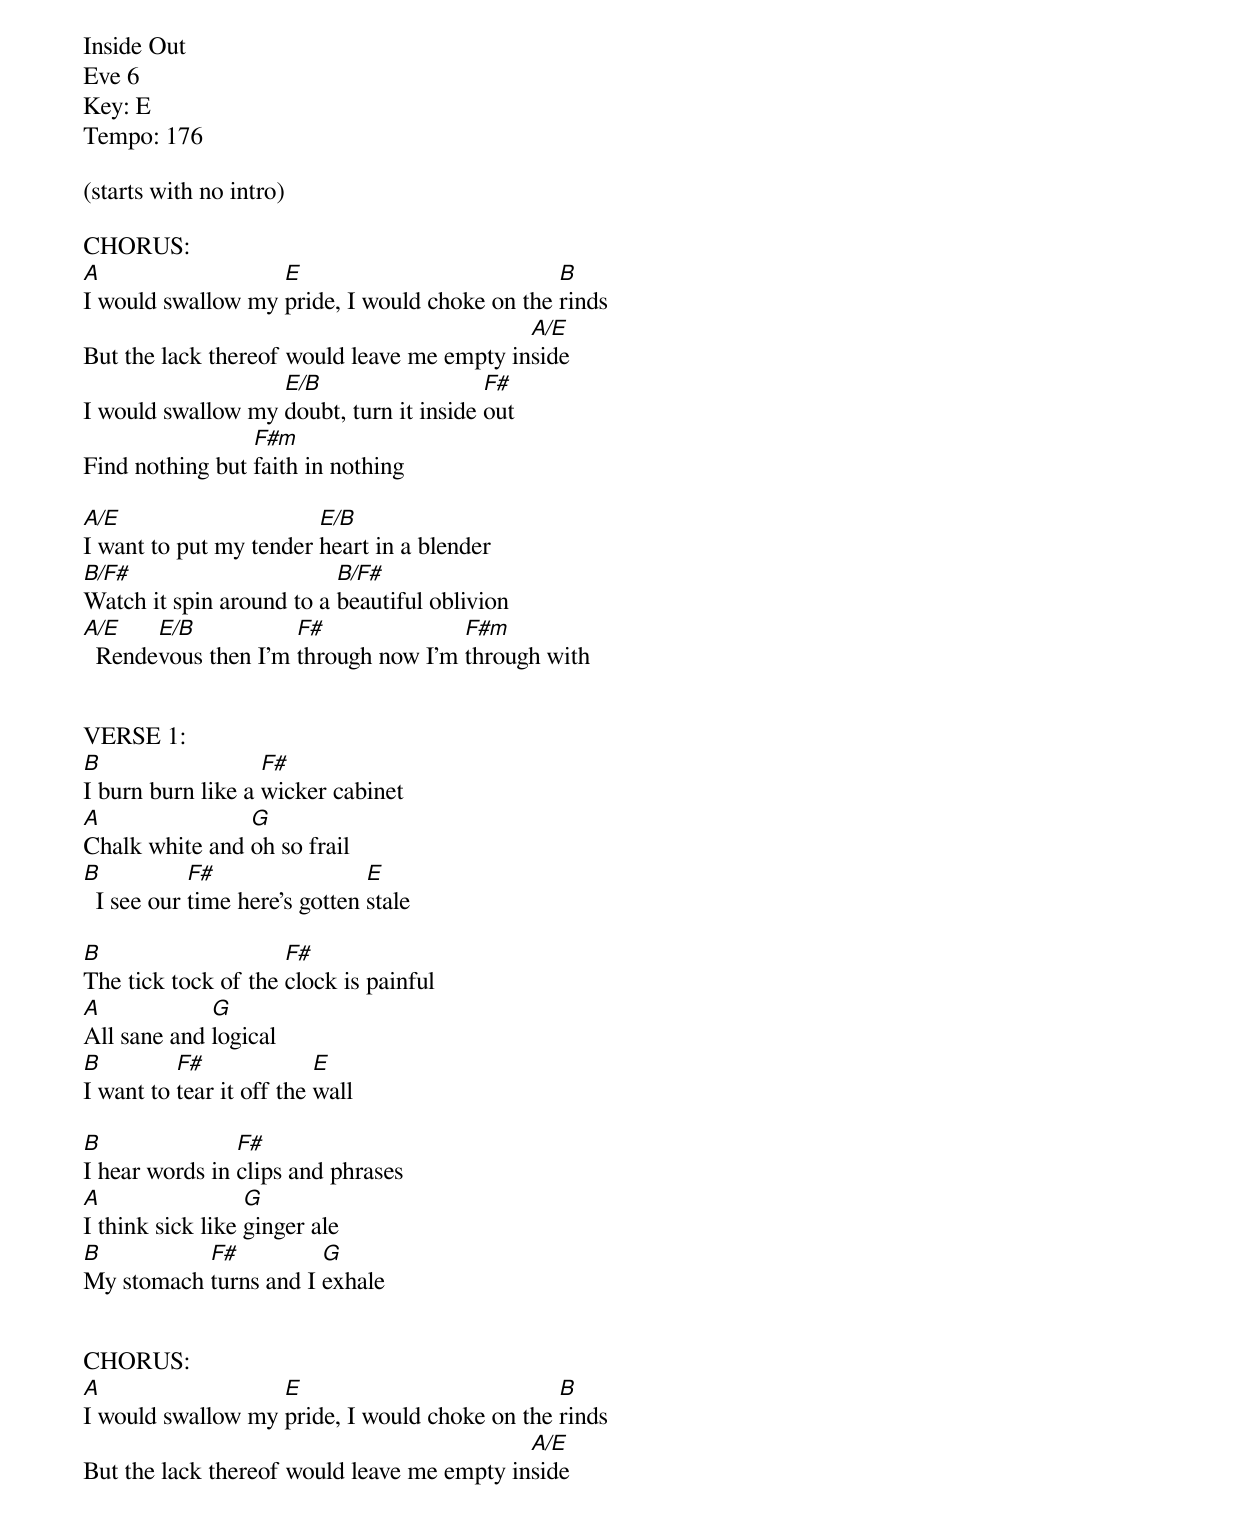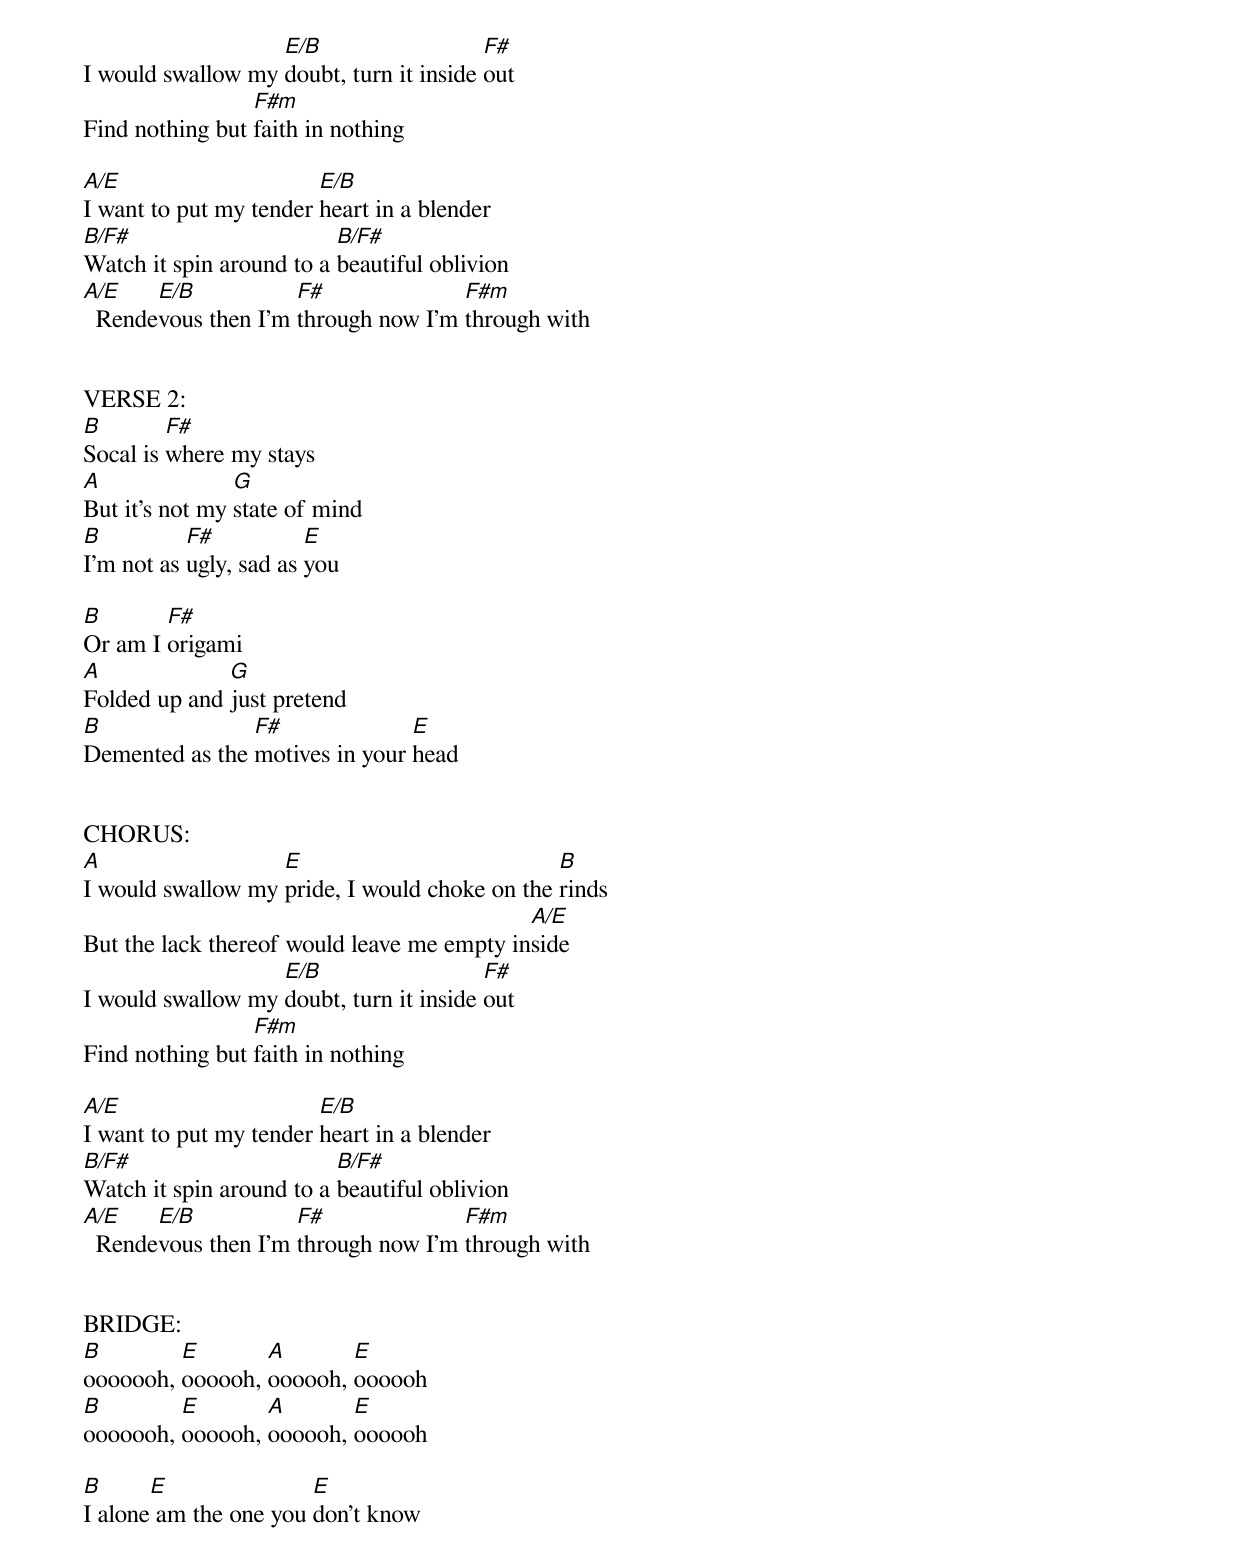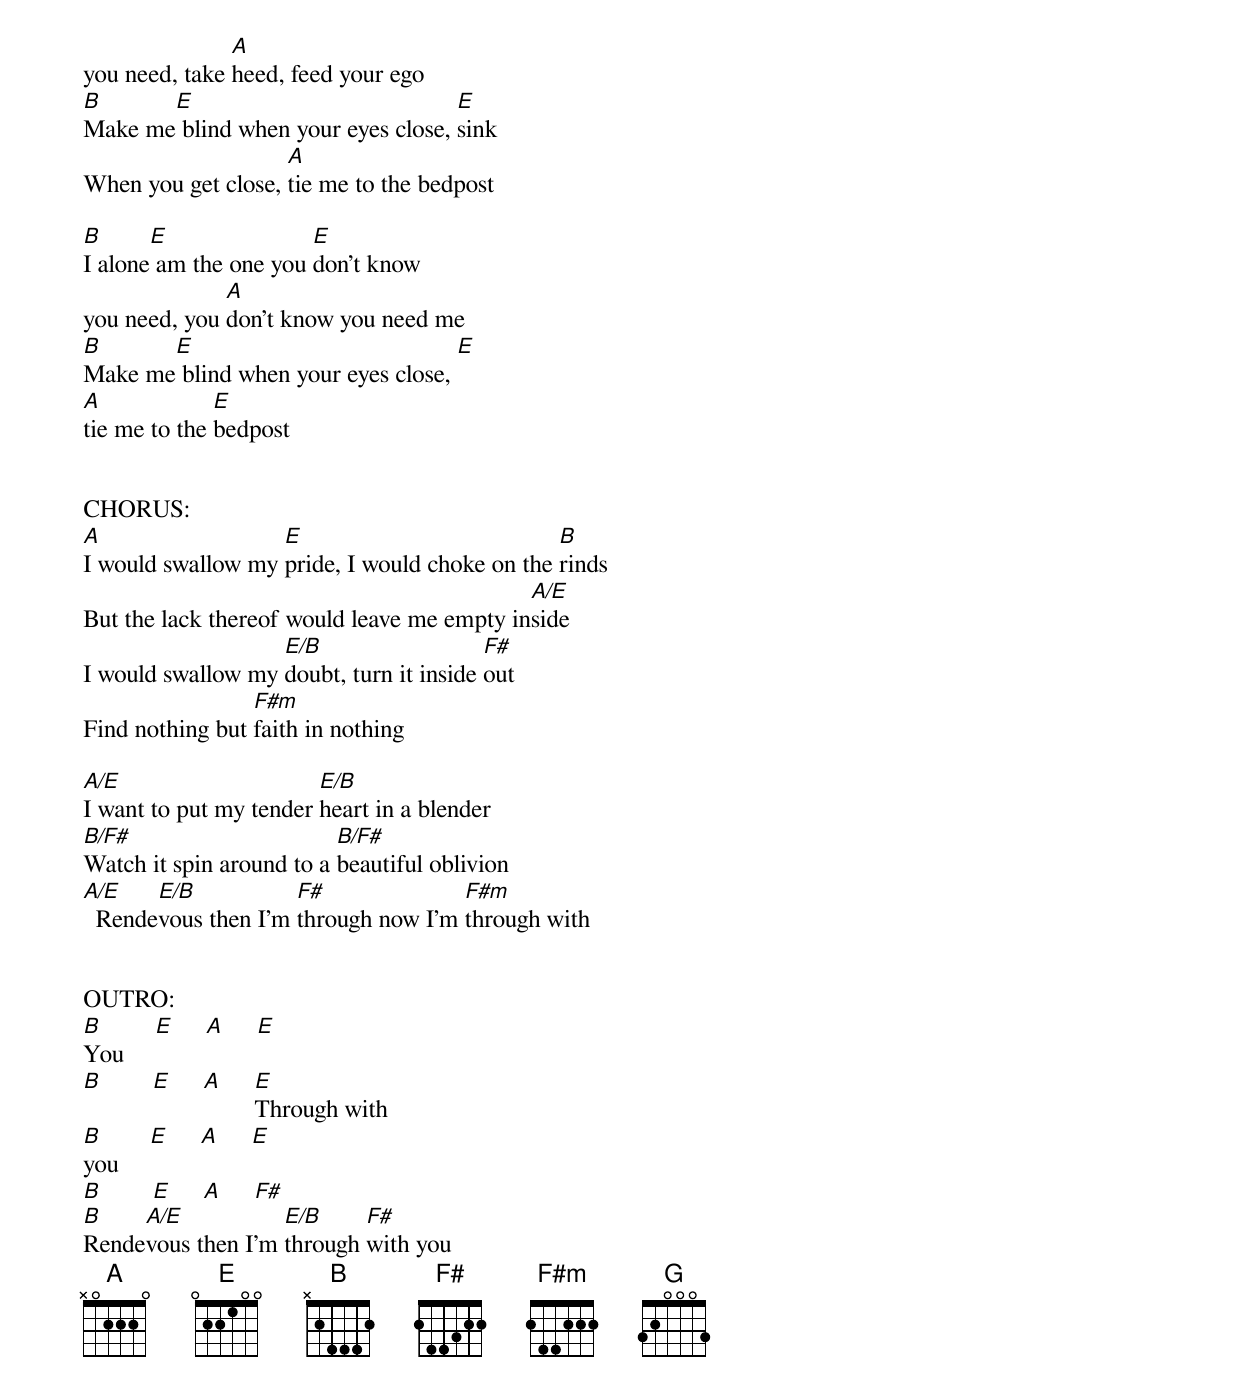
Inside Out
Eve 6
Key: E
Tempo: 176

(starts with no intro)

CHORUS:
[A]I would swallow my [E]pride, I would choke on the [B]rinds
But the lack thereof would leave me empty in[A/E]side
I would swallow my [E/B]doubt, turn it inside [F#]out
Find nothing but [F#m]faith in nothing

[A/E]I want to put my tender [E/B]heart in a blender
[B/F#]Watch it spin around to a [B/F#]beautiful oblivion
[A/E]  Rende[E/B]vous then I'm [F#]through now I'm [F#m]through with


VERSE 1:
[B]I burn burn like a [F#]wicker cabinet
[A]Chalk white and [G]oh so frail
[B]  I see our [F#]time here's gotten [E]stale

[B]The tick tock of the [F#]clock is painful
[A]All sane and [G]logical
[B]I want to [F#]tear it off the [E]wall

[B]I hear words in [F#]clips and phrases
[A]I think sick like [G]ginger ale
[B]My stomach [F#]turns and I [G]exhale


CHORUS:
[A]I would swallow my [E]pride, I would choke on the [B]rinds
But the lack thereof would leave me empty in[A/E]side
I would swallow my [E/B]doubt, turn it inside [F#]out
Find nothing but [F#m]faith in nothing

[A/E]I want to put my tender [E/B]heart in a blender
[B/F#]Watch it spin around to a [B/F#]beautiful oblivion
[A/E]  Rende[E/B]vous then I'm [F#]through now I'm [F#m]through with


VERSE 2:
[B]Socal is [F#]where my stays
[A]But it's not my [G]state of mind
[B]I'm not as [F#]ugly, sad as [E]you

[B]Or am I [F#]origami
[A]Folded up and [G]just pretend
[B]Demented as the [F#]motives in your [E]head


CHORUS:
[A]I would swallow my [E]pride, I would choke on the [B]rinds
But the lack thereof would leave me empty in[A/E]side
I would swallow my [E/B]doubt, turn it inside [F#]out
Find nothing but [F#m]faith in nothing

[A/E]I want to put my tender [E/B]heart in a blender
[B/F#]Watch it spin around to a [B/F#]beautiful oblivion
[A/E]  Rende[E/B]vous then I'm [F#]through now I'm [F#m]through with


BRIDGE:
[B]ooooooh, [E]oooooh, [A]oooooh, [E]oooooh
[B]ooooooh, [E]oooooh, [A]oooooh, [E]oooooh

[B]I alone[E] am the one you [E]don't know
you need, take [A]heed, feed your ego
[B]Make me[E] blind when your eyes close, [E]sink
When you get close, [A]tie me to the bedpost

[B]I alone[E] am the one you [E]don't know
you need, you [A]don't know you need me
[B]Make me[E] blind when your eyes close, [E]
[A]tie me to the [E]bedpost


CHORUS:
[A]I would swallow my [E]pride, I would choke on the [B]rinds
But the lack thereof would leave me empty in[A/E]side
I would swallow my [E/B]doubt, turn it inside [F#]out
Find nothing but [F#m]faith in nothing

[A/E]I want to put my tender [E/B]heart in a blender
[B/F#]Watch it spin around to a [B/F#]beautiful oblivion
[A/E]  Rende[E/B]vous then I'm [F#]through now I'm [F#m]through with


OUTRO:
[B]You     [E]     [A]     [E]
[B]        [E]     [A]     [E]Through with
[B]you     [E]     [A]     [E]
[B]        [E]     [A]     [F#]
[B]Rende[A/E]vous then I'm [E/B]through [F#]with you
